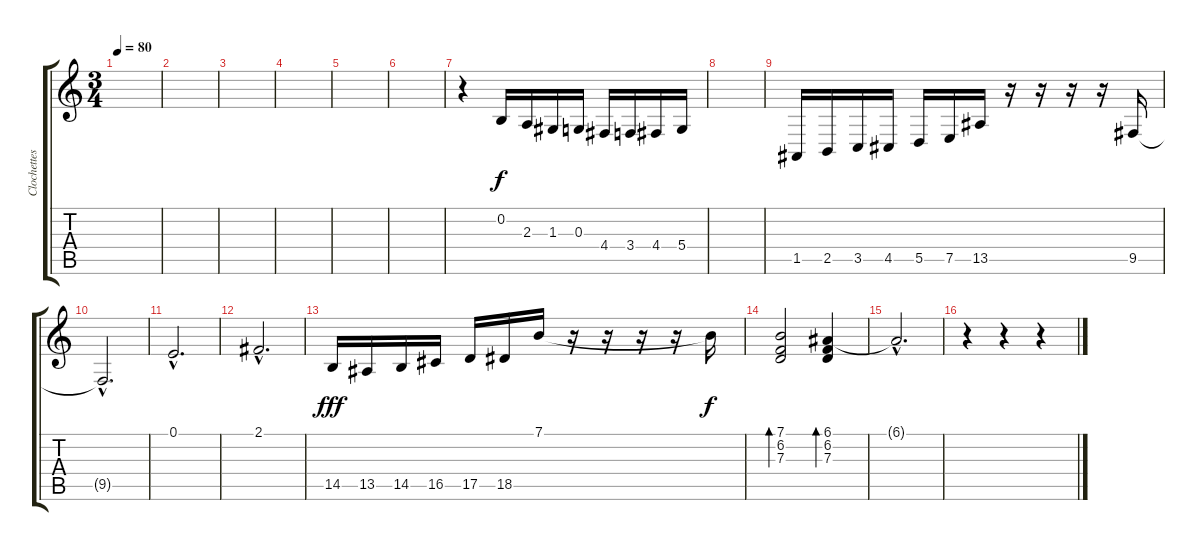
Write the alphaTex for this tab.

\track ("Clochettes" "Clochettes") {instrument glockenspiel}
\staff {score tabs}
\tuning (E4 B3 G3 D3 A2 E2) {hide}
\ts (3 4)
\tempo 80
\clef g2
\ks c
|
|
|
|
|
|
r.4 0.2.16 2.3.16 1.3.16 0.3.16 4.4.16 3.4.16 4.4.16 5.4.16 |
|
1.5.16 2.5.16 3.5.16 4.5.16 5.5.16 7.5.16 13.5.16 r.16 r.16 r.16 r.16 9.5.16 |
9.5{hac t}.2{d} |
0.1{hac}.2{d} |
2.1{hac}.2{d} |
14.5.16{dy fff} 13.5.16 14.5.16 16.5.16 17.5.16 18.5.16 7.1.16 r.16 r.16 r.16 r.16 7.1{t}.16{dy f} |
(7.1 6.2 7.3).2{bd 120} (6.1 6.2 7.3).4{bd 60} |
6.1{hac t}.2{d} |
r.4 r.4 r.4
